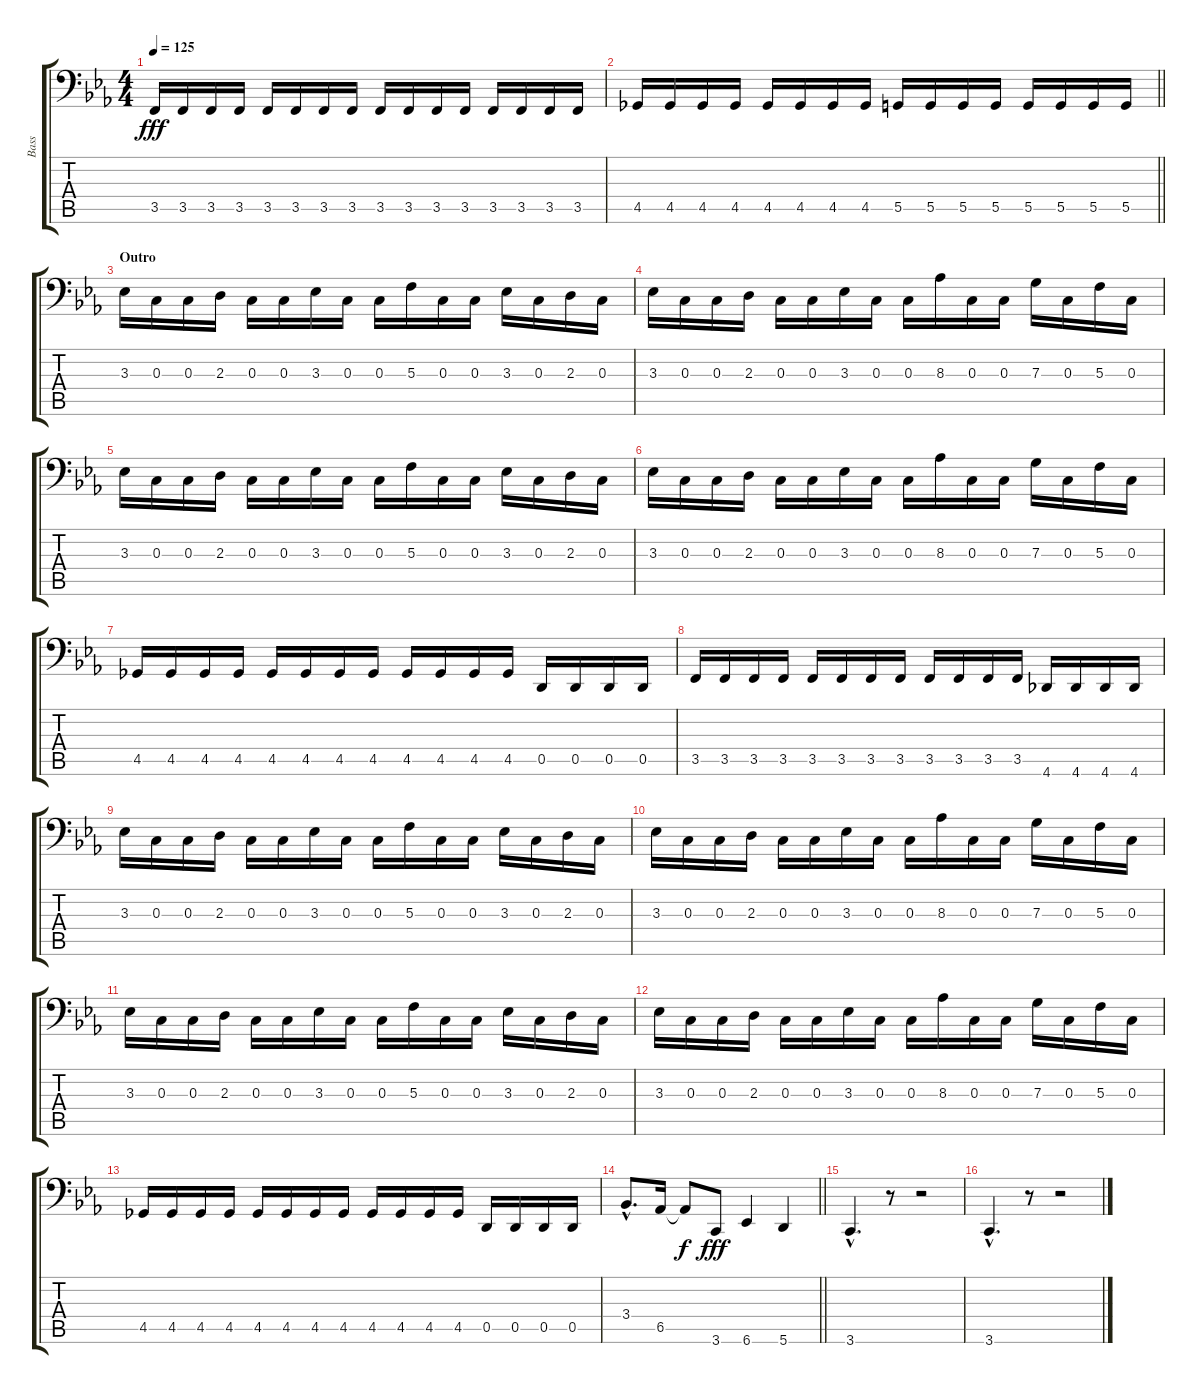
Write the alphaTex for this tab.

\track ("Bass" "Bass") {instrument electricbasspick}
\staff {score tabs}
\tuning (Bb2 F2 C2 G1 D1 A0) {hide}
\ts (4 4)
\tempo 125
\clef f4
\ks cminor
3.5.16{dy fff} 3.5.16 3.5.16 3.5.16 3.5.16 3.5.16 3.5.16 3.5.16 3.5.16 3.5.16 3.5.16 3.5.16 3.5.16 3.5.16 3.5.16 3.5.16 |
\barLineRight lightlight
4.5.16 4.5.16 4.5.16 4.5.16 4.5.16 4.5.16 4.5.16 4.5.16 5.5.16 5.5.16 5.5.16 5.5.16 5.5.16 5.5.16 5.5.16 5.5.16 |
\section ("" "Outro")
3.3.16 0.3.16 0.3.16 2.3.16 0.3.16 0.3.16 3.3.16 0.3.16 0.3.16 5.3.16 0.3.16 0.3.16 3.3.16 0.3.16 2.3.16 0.3.16 |
3.3.16 0.3.16 0.3.16 2.3.16 0.3.16 0.3.16 3.3.16 0.3.16 0.3.16 8.3.16 0.3.16 0.3.16 7.3.16 0.3.16 5.3.16 0.3.16 |
3.3.16 0.3.16 0.3.16 2.3.16 0.3.16 0.3.16 3.3.16 0.3.16 0.3.16 5.3.16 0.3.16 0.3.16 3.3.16 0.3.16 2.3.16 0.3.16 |
3.3.16 0.3.16 0.3.16 2.3.16 0.3.16 0.3.16 3.3.16 0.3.16 0.3.16 8.3.16 0.3.16 0.3.16 7.3.16 0.3.16 5.3.16 0.3.16 |
4.5.16 4.5.16 4.5.16 4.5.16 4.5.16 4.5.16 4.5.16 4.5.16 4.5.16 4.5.16 4.5.16 4.5.16 0.5.16 0.5.16 0.5.16 0.5.16 |
3.5.16 3.5.16 3.5.16 3.5.16 3.5.16 3.5.16 3.5.16 3.5.16 3.5.16 3.5.16 3.5.16 3.5.16 4.6.16 4.6.16 4.6.16 4.6.16 |
3.3.16 0.3.16 0.3.16 2.3.16 0.3.16 0.3.16 3.3.16 0.3.16 0.3.16 5.3.16 0.3.16 0.3.16 3.3.16 0.3.16 2.3.16 0.3.16 |
3.3.16 0.3.16 0.3.16 2.3.16 0.3.16 0.3.16 3.3.16 0.3.16 0.3.16 8.3.16 0.3.16 0.3.16 7.3.16 0.3.16 5.3.16 0.3.16 |
3.3.16 0.3.16 0.3.16 2.3.16 0.3.16 0.3.16 3.3.16 0.3.16 0.3.16 5.3.16 0.3.16 0.3.16 3.3.16 0.3.16 2.3.16 0.3.16 |
3.3.16 0.3.16 0.3.16 2.3.16 0.3.16 0.3.16 3.3.16 0.3.16 0.3.16 8.3.16 0.3.16 0.3.16 7.3.16 0.3.16 5.3.16 0.3.16 |
4.5.16 4.5.16 4.5.16 4.5.16 4.5.16 4.5.16 4.5.16 4.5.16 4.5.16 4.5.16 4.5.16 4.5.16 0.5.16 0.5.16 0.5.16 0.5.16 |
\barLineRight lightlight
3.4{hac}.8{d} 6.5.16 6.5{t}.8{dy f} 3.6.8{dy fff} 6.6.4 5.6.4 |
3.6{hac}.4{d} r.8 r.2 |
3.6{hac}.4{d} r.8 r.2
